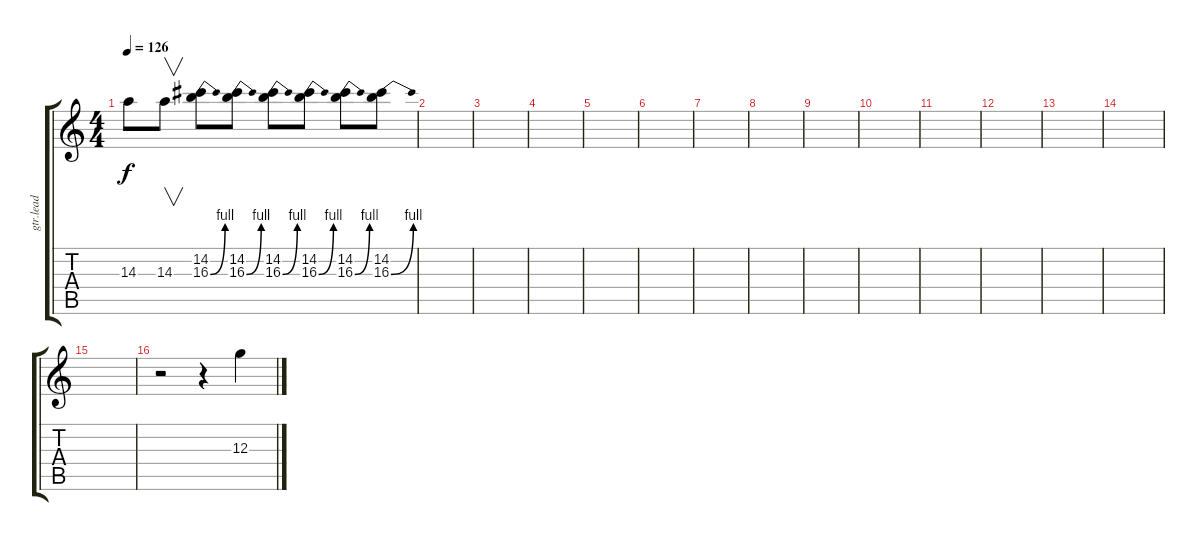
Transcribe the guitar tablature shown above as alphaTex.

\track ("gtr.lead" "gtr.lead") {instrument overdrivenguitar}
\staff {score tabs}
\tuning (E4 B3 G3 D3 A2 E2) {hide}
\ts (4 4)
\tempo 126
\clef g2
\ks c
14.3{t}.8{dy f} 14.3.8{v} (14.2 16.3{be (bend 0 0 60 4)}).8 (14.2 16.3{be (bend 0 0 60 4)}).8 (14.2 16.3{be (bend 0 0 60 4)}).8 (14.2 16.3{be (bend 0 0 60 4)}).8 (14.2 16.3{be (bend 0 0 60 4)}).8 (14.2 16.3{be (bend 0 0 60 4)}).8 |
|
|
|
|
|
|
|
|
|
|
|
|
|
|
r.2 r.4 12.3{ss}.4
